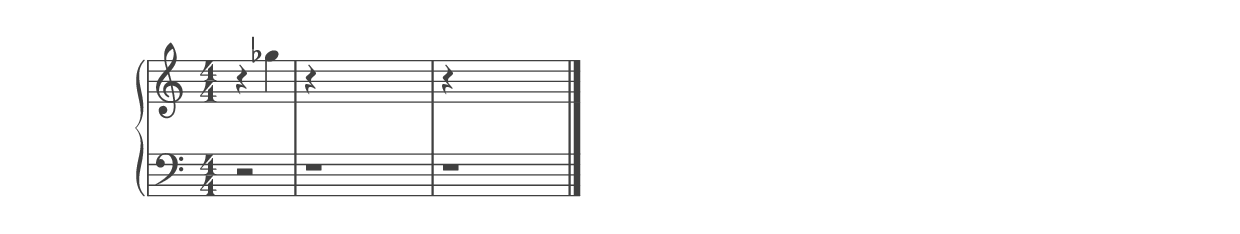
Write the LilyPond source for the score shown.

%% ----------------------------------------------------------------------------
%% Generated on: 2019 January 05
%% Note Name: G5b
%% Octave: 5
%% Clef: treble
%% Filename: 120-58-5-treble-G5b
%% ----------------------------------------------------------------------------

\version "2.19.82"

\include "../piano_note_colors.ly"

\header {
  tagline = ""
}

upper = {
  \clef treble
  \numericTimeSignature
  % treble note
  r4 ges''4
  % treble octave (hidden)
  r4 \hideNotes ges'4 ges''4 ges'''4
  % treble octave (hidden) repeat
  \unHideNotes
  r4 \hideNotes ges'4 ges''4 ges'''4
  \bar "|."
}

lower = {
  \clef bass
  \numericTimeSignature
  % bass note in color
  r2
  % bass octave (hidden)
  r1
  % bass octave (hidden) repeat
  \unHideNotes
  r1
}

\score {
  \new PianoStaff <<
    \context Score
    \applyContext #(override-color-for-all-grobs default-black)
    \time 4/4
    \partial 2
    \new Staff = upper { \upper }
    \new Staff = lower { \lower }
  >>
  \layout { }
  \midi { }
}